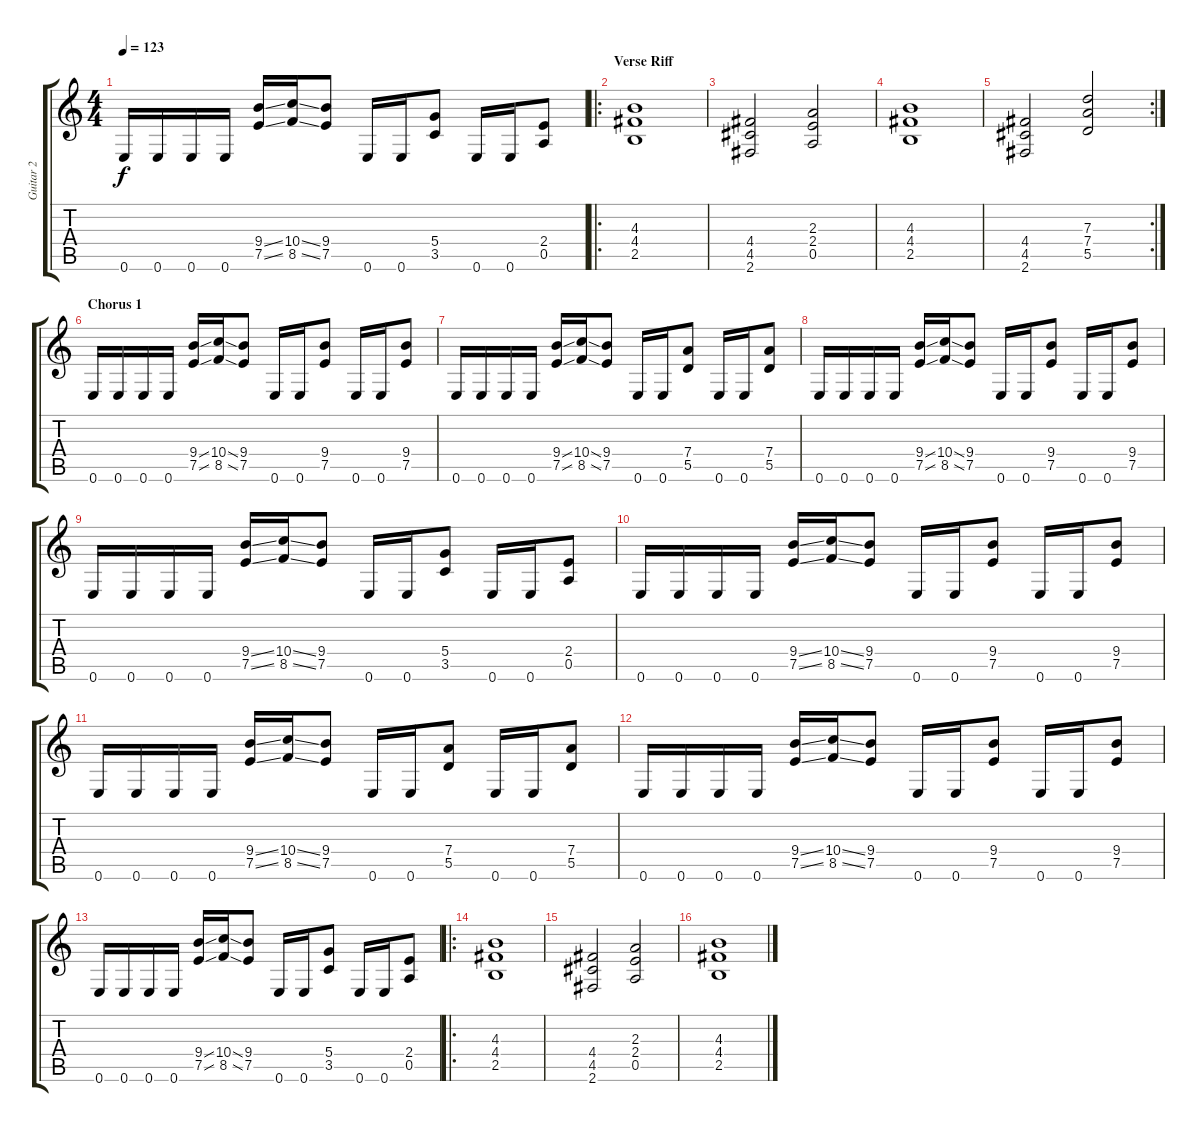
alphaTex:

\track ("Guitar 2" "Guitar 2") {instrument distortionguitar}
\staff {score tabs}
\tuning (E4 B3 G3 D3 A2 E2) {hide}
\ts (4 4)
\tempo 123
\clef g2
\ks c
0.6.16{dy f} 0.6.16 0.6.16 0.6.16 (9.4{ss} 7.5{ss}).16 (10.4{ss} 8.5{ss}).16 (9.4 7.5).8 0.6.16 0.6.16 (5.4 3.5).8 0.6.16 0.6.16 (2.4 0.5).8 |
\ro
\section ("" "Verse Riff")
(4.3 4.4 2.5).1 |
(4.4 4.5 2.6).2 (2.3 2.4 0.5).2 |
(4.3 4.4 2.5).1 |
\rc 2
(4.4 4.5 2.6).2 (7.3 7.4 5.5).2 |
\section ("" "Chorus 1")
0.6.16 0.6.16 0.6.16 0.6.16 (9.4{ss} 7.5{ss}).16 (10.4{ss} 8.5{ss}).16 (9.4 7.5).8 0.6.16 0.6.16 (9.4 7.5).8 0.6.16 0.6.16 (9.4 7.5).8 |
0.6.16 0.6.16 0.6.16 0.6.16 (9.4{ss} 7.5{ss}).16 (10.4{ss} 8.5{ss}).16 (9.4 7.5).8 0.6.16 0.6.16 (7.4 5.5).8 0.6.16 0.6.16 (7.4 5.5).8 |
0.6.16 0.6.16 0.6.16 0.6.16 (9.4{ss} 7.5{ss}).16 (10.4{ss} 8.5{ss}).16 (9.4 7.5).8 0.6.16 0.6.16 (9.4 7.5).8 0.6.16 0.6.16 (9.4 7.5).8 |
0.6.16 0.6.16 0.6.16 0.6.16 (9.4{ss} 7.5{ss}).16 (10.4{ss} 8.5{ss}).16 (9.4 7.5).8 0.6.16 0.6.16 (5.4 3.5).8 0.6.16 0.6.16 (2.4 0.5).8 |
0.6.16 0.6.16 0.6.16 0.6.16 (9.4{ss} 7.5{ss}).16 (10.4{ss} 8.5{ss}).16 (9.4 7.5).8 0.6.16 0.6.16 (9.4 7.5).8 0.6.16 0.6.16 (9.4 7.5).8 |
0.6.16 0.6.16 0.6.16 0.6.16 (9.4{ss} 7.5{ss}).16 (10.4{ss} 8.5{ss}).16 (9.4 7.5).8 0.6.16 0.6.16 (7.4 5.5).8 0.6.16 0.6.16 (7.4 5.5).8 |
0.6.16 0.6.16 0.6.16 0.6.16 (9.4{ss} 7.5{ss}).16 (10.4{ss} 8.5{ss}).16 (9.4 7.5).8 0.6.16 0.6.16 (9.4 7.5).8 0.6.16 0.6.16 (9.4 7.5).8 |
0.6.16 0.6.16 0.6.16 0.6.16 (9.4{ss} 7.5{ss}).16 (10.4{ss} 8.5{ss}).16 (9.4 7.5).8 0.6.16 0.6.16 (5.4 3.5).8 0.6.16 0.6.16 (2.4 0.5).8 |
\ro
(4.3 4.4 2.5).1 |
(4.4 4.5 2.6).2 (2.3 2.4 0.5).2 |
(4.3 4.4 2.5).1
